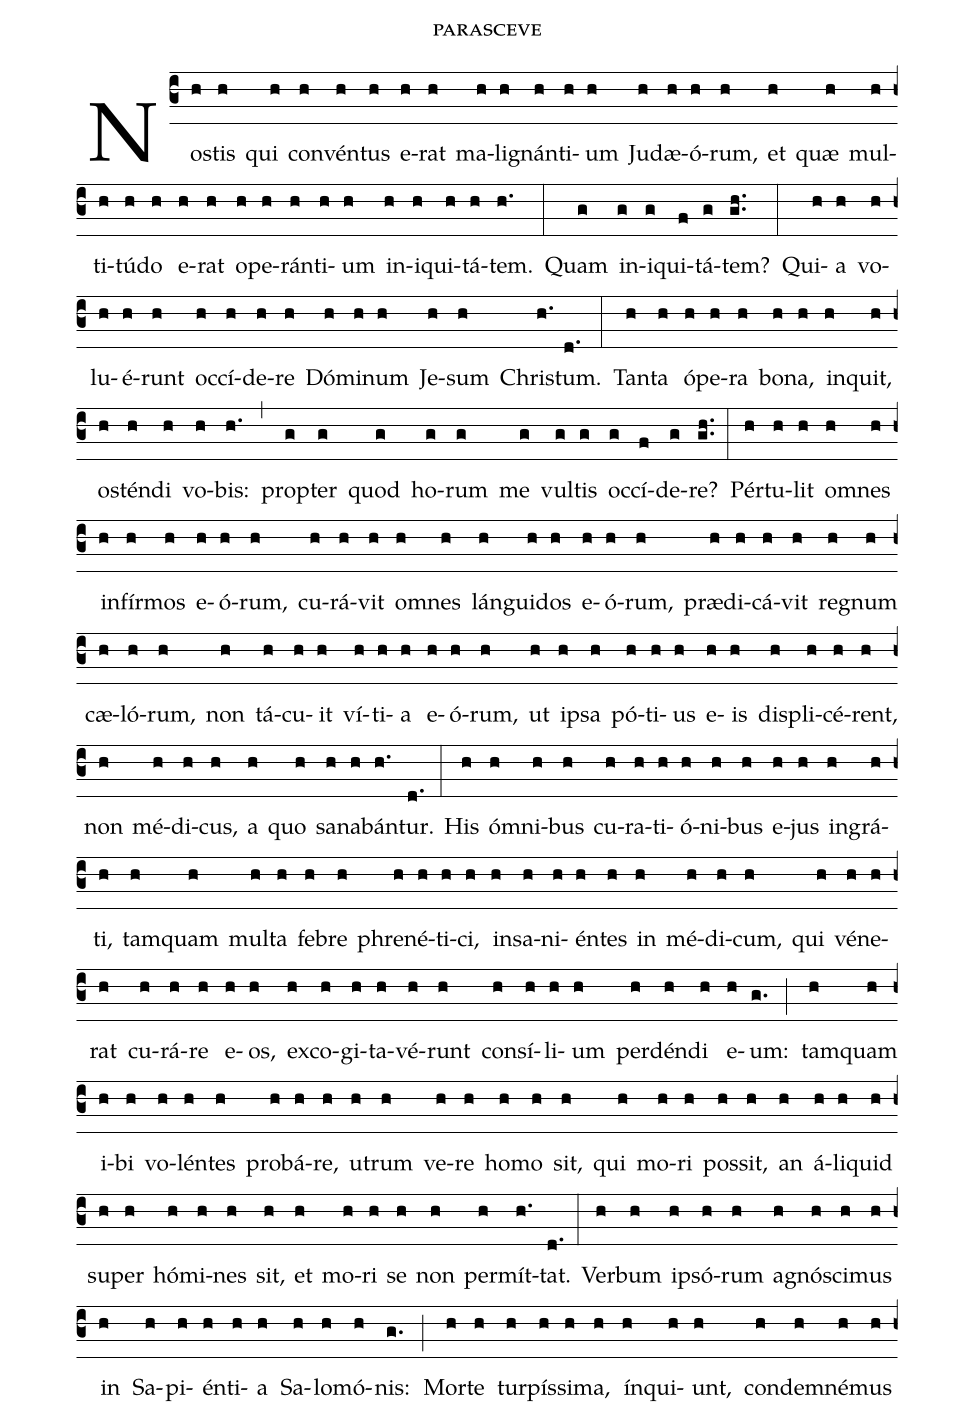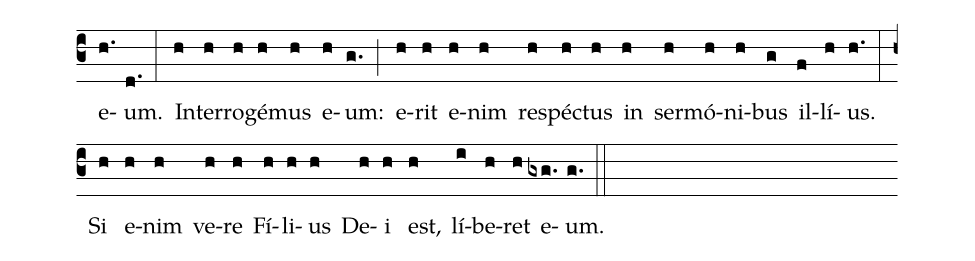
name: parasceve;
%%
(c3) Nos(h)tis(h) qui(h) con(h)vén(h)tus(h) e(h)rat(h) ma(h)li(h)gnán(h)ti(h)um(h) Ju(h)dæ(h)ó(h)rum,(h) et(h) quæ(h) mul(h)ti(h)tú(h)do(h) e(h)rat(h) o(h)pe(h)rán(h)ti(h)um(h) in(h)i(h)qui(h)tá(h)tem.(h.) (:) Quam(g) in(g)i(g)qui(f)tá(g)tem?(gh..) (:) Qui(h)a(h) vo(h)lu(h)é(h)runt(h) oc(h)cí(h)de(h)re(h) Dó(h)mi(h)num(h) Je(h)sum(h) Chris(h.)tum.(d.) (:) Tan(h)ta(h) ó(h)pe(h)ra(h) bo(h)na,(h) in(h)quit,(h) os(h)tén(h)di(h) vo(h)bis:(h.) (,) prop(g)ter(g) quod(g) ho(g)rum(g) me(g) vul(g)tis(g) oc(g)cí(f)de(g)re?(gh..) (:) Pér(h)tu(h)lit(h) om(h)nes(h) in(h)fír(h)mos(h) e(h)ó(h)rum,(h) cu(h)rá(h)vit(h) om(h)nes(h) lán(h)gui(h)dos(h) e(h)ó(h)rum,(h) præ(h)di(h)cá(h)vit(h) re(h)gnum(h) cæ(h)ló(h)rum,(h) non(h) tá(h)cu(h)it(h) ví(h)ti(h)a(h) e(h)ó(h)rum,(h) ut(h) ip(h)sa(h) pó(h)ti(h)us(h) e(h)is(h) dis(h)pli(h)cé(h)rent,(h) non(h) mé(h)di(h)cus,(h) a(h) quo(h) sa(h)na(h)bán(h.)tur.(d.) (:) His(h) óm(h)ni(h)bus(h) cu(h)ra(h)ti(h)ó(h)ni(h)bus(h) e(h)jus(h) in(h)grá(h)ti,(h) tam(h)quam(h) mul(h)ta(h) fe(h)bre(h) phre(h)né(h)ti(h)ci,(h) in(h)sa(h)ni(h)én(h)tes(h) in(h) mé(h)di(h)cum,(h) qui(h) vé(h)ne(h)rat(h) cu(h)rá(h)re(h) e(h)os,(h) ex(h)co(h)gi(h)ta(h)vé(h)runt(h) con(h)sí(h)li(h)um(h) per(h)dén(h)di(h) e(h)um:(g.) (;) tam(h)quam(h) i(h)bi(h) vo(h)lén(h)tes(h) pro(h)bá(h)re,(h) u(h)trum(h) ve(h)re(h) ho(h)mo(h) sit,(h) qui(h) mo(h)ri(h) pos(h)sit,(h) an(h) á(h)li(h)quid(h) su(h)per(h) hó(h)mi(h)nes(h) sit,(h) et(h) mo(h)ri(h) se(h) non(h) per(h)mít(h.)tat.(d.) (:) Ver(h)bum(h) ip(h)só(h)rum(h) a(h)gnó(h)sci(h)mus(h) in(h) Sa(h)pi(h)én(h)ti(h)a(h) Sa(h)lo(h)mó(h)nis:(g.) (;) Mor(h)te(h) tur(h)pís(h)si(h)ma,(h) ín(h)qui(h)unt,(h) con(h)dem(h)né(h)mus(h) e(h.)um.(d.) (:) In(h)ter(h)ro(h)gé(h)mus(h) e(h)um:(g.) (;) e(h)rit(h) e(h)nim(h) re(h)spéc(h)tus(h) in(h) ser(h)mó(h)ni(h)bus(g) il(f)lí(h)us.(h.) (:) Si(h) e(h)nim(h) ve(h)re(h) Fí(h)li(h)us(h) De(h)i(h) est,(h) lí(i)be(h)ret(h) e(gxg.)um.(g.) (::)
